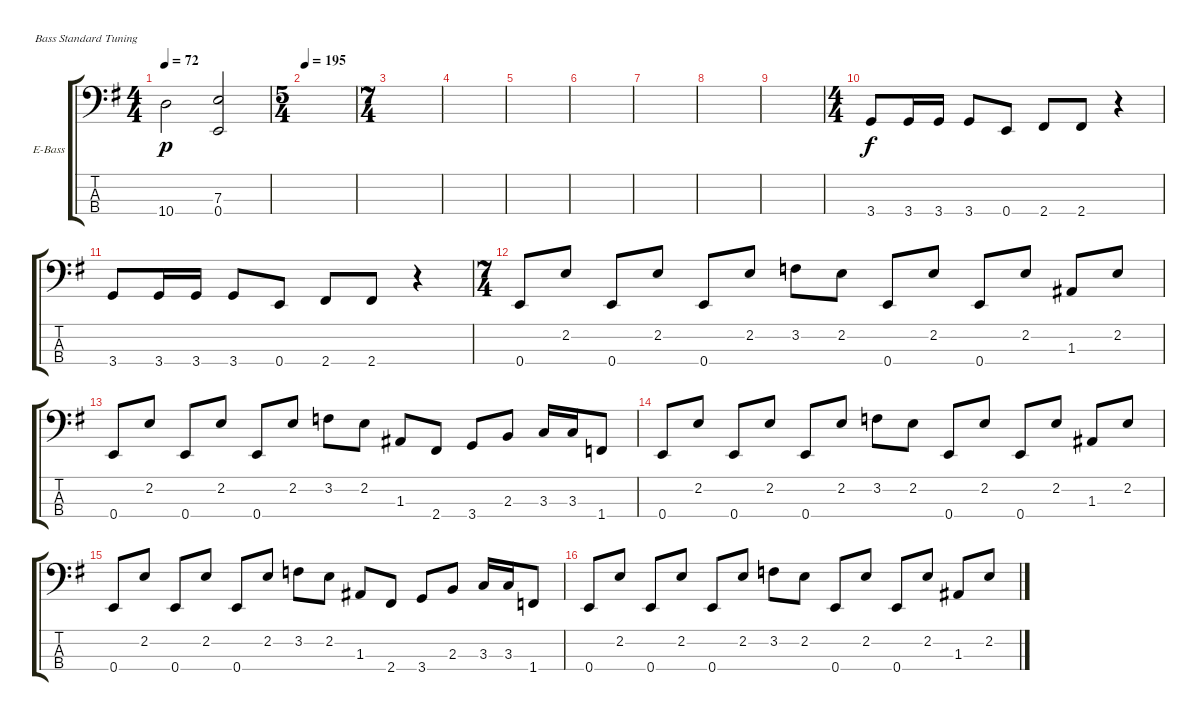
\defaultSystemsLayout 4
\bracketExtendMode groupsimilarinstruments
\firstSystemTrackNameOrientation horizontal
\otherSystemsTrackNameOrientation horizontal
\track ("Bass" "E-Bass") {instrument electricbassfinger}
\staff {score tabs}
\tuning (G2 D2 A1 E1)
\ts (4 4)
\tempo 72
\clef f4
\scale
0.333333
\ks g
10.4.2{dy p} (0.4 7.3).2 |
\ts (5 4)
\tempo 195
|
\ts (7 4)
|
|
|
|
|
|
|
\ts (4 4)
3.4.8{dy f} 3.4.16 3.4.16 3.4.8 0.4.8 2.4.8 2.4.8 r.4 |
3.4.8 3.4.16 3.4.16 3.4.8 0.4.8 2.4.8 2.4.8 r.4 |
\ts (7 4)
0.4.8 2.2.8 0.4.8 2.2.8 0.4.8 2.2.8 3.2.8 2.2.8 0.4.8 2.2.8 0.4.8 2.2.8 1.3.8 2.2.8 |
0.4.8 2.2.8 0.4.8 2.2.8 0.4.8 2.2.8 3.2.8 2.2.8 1.3.8 2.4.8 3.4.8 2.3.8 3.3.16 3.3.16 1.4.8 |
0.4.8 2.2.8 0.4.8 2.2.8 0.4.8 2.2.8 3.2.8 2.2.8 0.4.8 2.2.8 0.4.8 2.2.8 1.3.8 2.2.8 |
0.4.8 2.2.8 0.4.8 2.2.8 0.4.8 2.2.8 3.2.8 2.2.8 1.3.8 2.4.8 3.4.8 2.3.8 3.3.16 3.3.16 1.4.8 |
0.4.8 2.2.8 0.4.8 2.2.8 0.4.8 2.2.8 3.2.8 2.2.8 0.4.8 2.2.8 0.4.8 2.2.8 1.3.8 2.2.8
